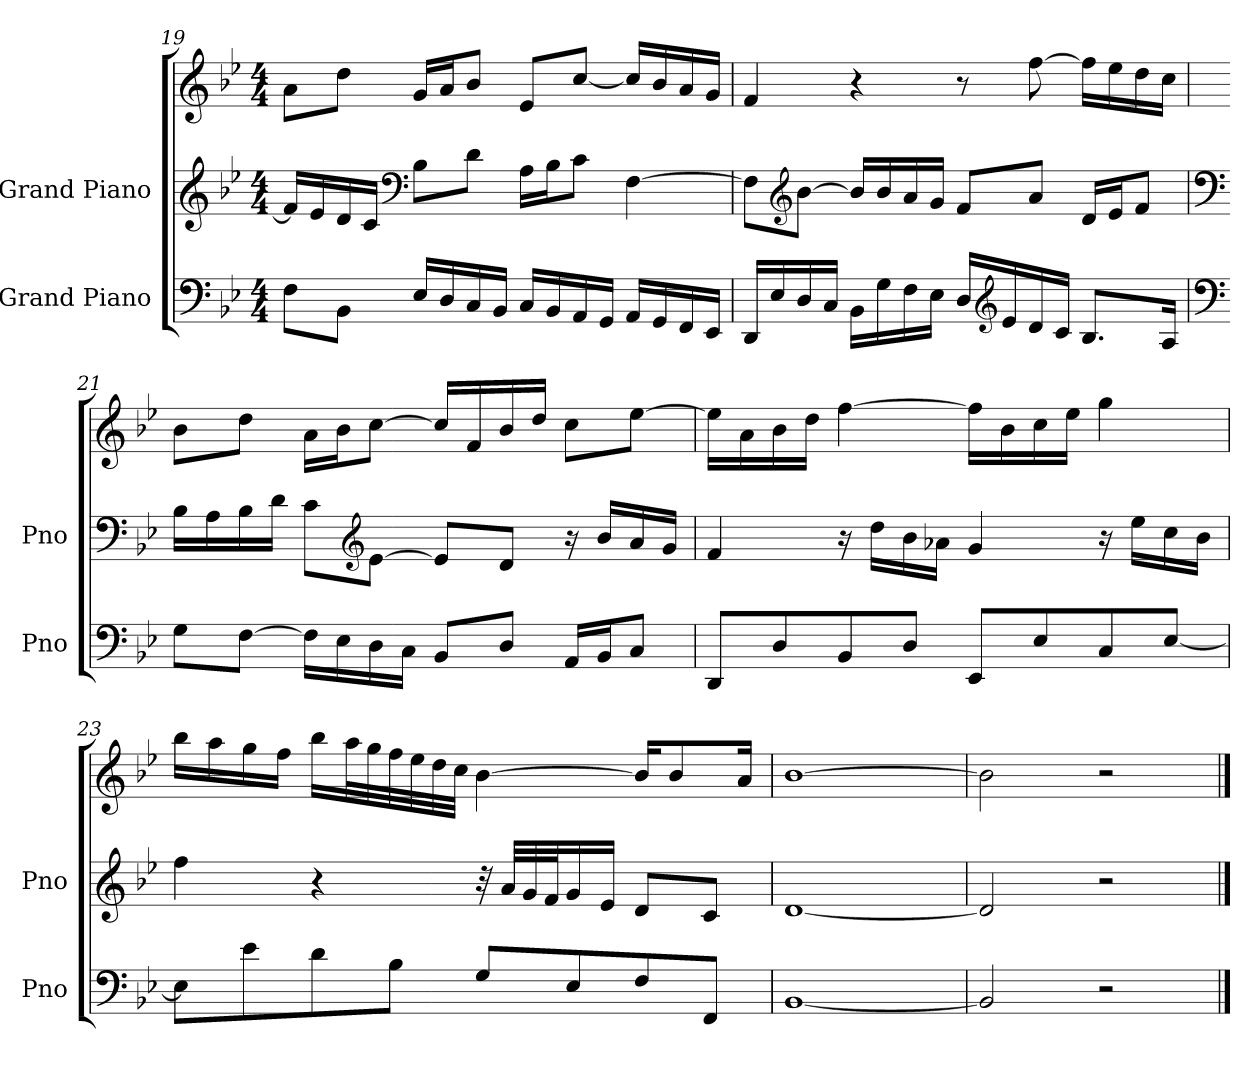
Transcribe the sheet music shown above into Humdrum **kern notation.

**kern	**kern	**kern
*part2	*part1	*part1
*staff3	*staff2	*staff1
*I"Grand Piano	*I"Grand Piano	*
*I'Pno	*I'Pno	*
!!LO:LB:g=z
*clefF4	*clefG2	*clefG2
*k[b-e-]	*k[b-e-]	*k[b-e-]
*M4/4	*M4/4	*M4/4
=19	=19	=19
8F\L	16f/LL]	8a\L
.	16e-/	.
8BB-\J	16d/	8dd\J
.	16c/JJ	.
*	*clefF4	*
16E-/LL	8B-\L	16g/LL
16D/	.	16a/J
16C/	8d\J	8b-/J
16BB-/JJ	.	.
16C/LL	16A\LL	8e-/L
16BB-/	16B-\J	.
16AA/	8c\J	[8cc/J
16GG/JJ	.	.
16AA/LL	[4F\	16cc/LL]
16GG/	.	16b-/
16FF/	.	16a/
16EE-/JJ	.	16g/JJ
=20	=20	=20
16DD/LL	8F\L]	4f/
16E-/	.	.
*	*clefG2	*
16D/	[8b-\J	.
16C/JJ	.	.
16BB-\LL	16b-/LL]	4r
16G\	16b-/	.
16F\	16a/	.
16E-\JJ	16g/JJ	.
16D/LL	8f/L	8r
*clefG2	*	*
16e-/	.	.
16d/	8a/J	[8ff\
16c/JJ	.	.
8.B-/L	16d/LL	16ff\LL]
.	16e-/J	16ee-\
.	8f/J	16dd\
16A/Jk	.	16cc\JJ
!!LO:LB:g=z
=21	=21	=21
*clefF4	*clefF4	*
8G\L	16B-\LL	8b-\L
.	16A\	.
[8F\J	16B-\	8dd\J
.	16d\JJ	.
16F\LL]	8c\L	16a\LL
16E-\	.	16b-\J
*	*clefG2	*
16D\	[8e-\J	[8cc\J
16C\JJ	.	.
8BB-/L	8e-/L]	16cc/LL]
.	.	16f/
8D/J	8d/J	16b-/
.	.	16dd/JJ
16AA/LL	16r	8cc\L
16BB-/J	16b-/LL	.
8C/J	16a/	[8ee-\J
.	16g/JJ	.
=22	=22	=22
8DD/L	4f/	16ee-\LL]
.	.	16a\
8D/	.	16b-\
.	.	16dd\JJ
8BB-/	16r	[4ff\
.	16dd\LL	.
8D/J	16b-\	.
.	16a-X\JJ	.
8EE-/L	4g/	16ff\LL]
.	.	16b-\
8E-/	.	16cc\
.	.	16ee-\JJ
8C/	16r	4gg\
.	16ee-\LL	.
[8E-/J	16cc\	.
.	16b-\JJ	.
!!LO:LB:g=z
=23	=23	=23
8E-\L]	4ff\	16bb-\LL
.	.	16aa\
8e-\	.	16gg\
.	.	16ff\JJ
8d\	4r	16bb-\LL
.	.	32aa\L
.	.	32gg\
8B-\J	.	32ff\
.	.	32ee-\
.	.	32dd\
.	.	32cc\JJJ
8G/L	32r	[4b-\
.	32a/LLL	.
.	32g/	.
.	32f/J	.
8E-/	16g/	.
.	16e-/JJ	.
8F/	8d/L	16b-/KL]
.	.	8b-/
8FF/J	8c/J	.
.	.	16a/Jk
=24	=24	=24
[1BB-	[1d	[1b-
=25	=25	=25
2BB-/]	2d/]	2b-\]
2r	2r	2r
==	==	==
*-	*-	*-
